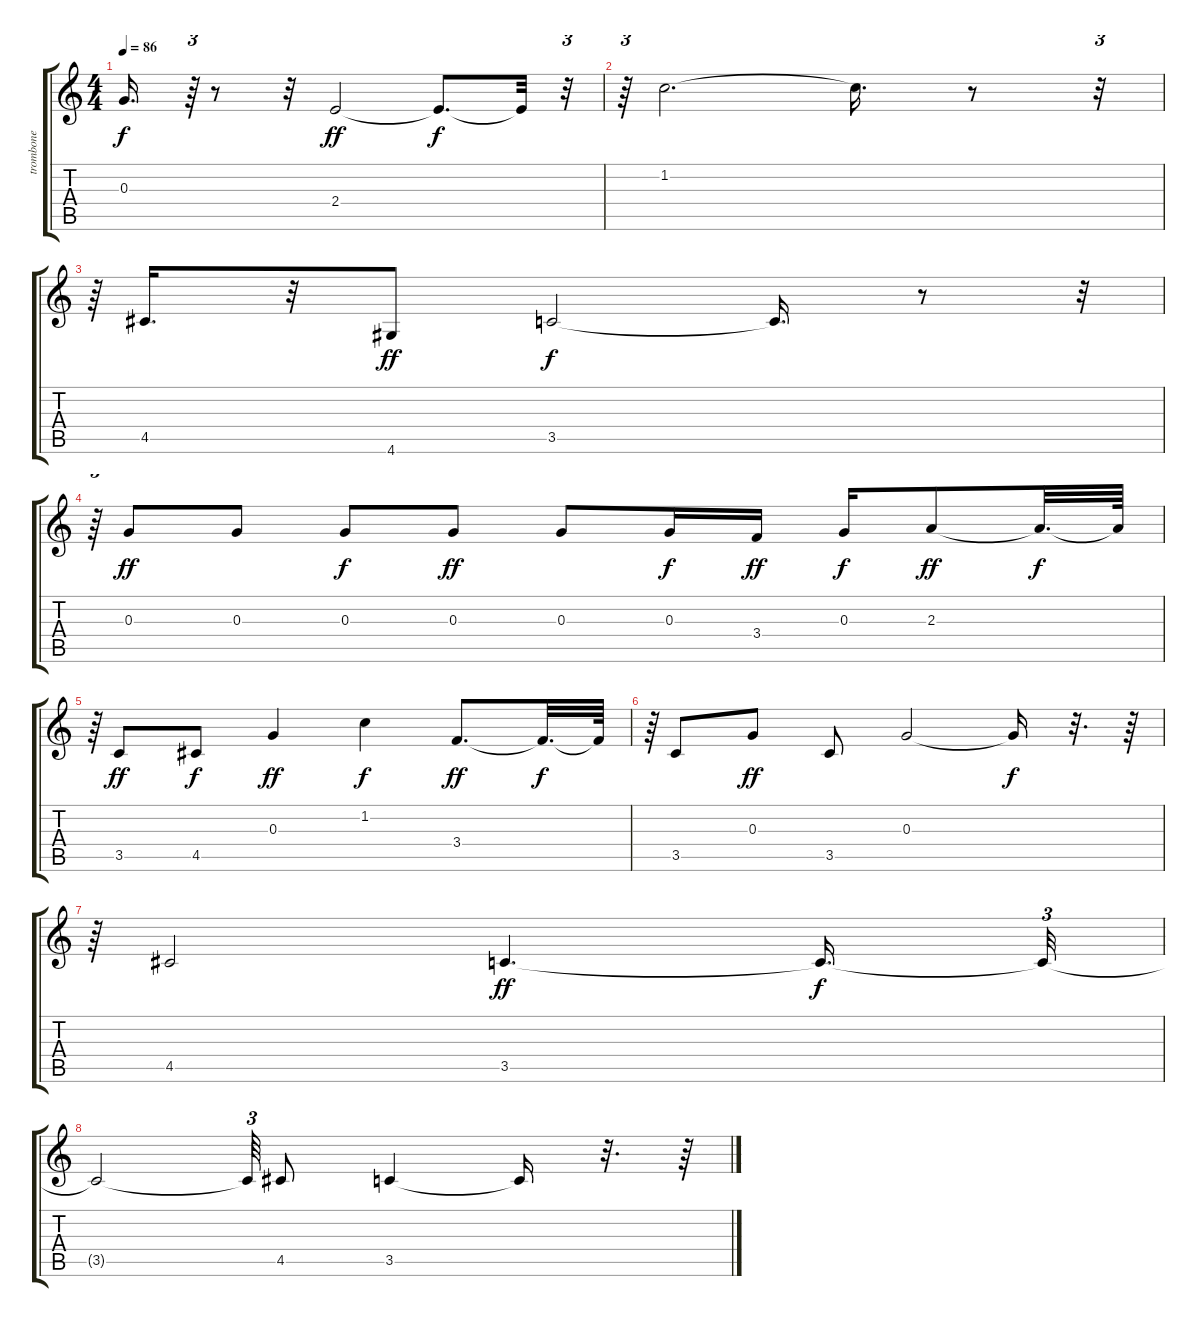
\track ("trombone" "trombone") {instrument distortionguitar}
\staff {score tabs}
\tuning (E4 B3 G3 D3 A2 E2) {hide}
\ts (4 4)
\tempo 86
\clef g2
\ks c
0.3{t}.16{d dy f} r.64{tu (3 2)} r.8 r.32 2.4.2{dy ff} 2.4{t}.8{d dy f} 2.4{t}.32 r.32{tu (3 2)} |
r.64{tu (3 2)} 1.2.2{d} 1.2{t}.16{d} r.8 r.32{tu (3 2)} |
r.64{tu (3 2)} 4.5.16{d} r.32 4.6.8{dy ff} 3.5.2{dy f} 3.5{t}.16{d} r.8 r.32{tu (3 2)} |
r.64{tu (3 2)} 0.3.8{dy ff} 0.3.8 0.3.8{dy f} 0.3.8{dy ff} 0.3.8 0.3.16{dy f} 3.4.16{dy ff} 0.3.16{dy f} 2.3.8{dy ff} 2.3{t}.32{d dy f} 2.3{t}.64 |
r.64{tu (3 2)} 3.5.8{dy ff} 4.5.8{dy f} 0.3.4{dy ff} 1.2.4{dy f} 3.4.8{d dy ff} 3.4{t}.32{d dy f} 3.4{t}.64 |
r.64{tu (3 2)} 3.5.8 0.3.8{dy ff} 3.5.8 0.3.2 0.3{t}.16{dy f} r.32{d} r.64 |
r.64{tu (3 2)} 4.5.2 3.5.4{d dy ff} 3.5{t}.16{d dy f} 3.5{t}.32{tu (3 2)} |
3.5{t}.2 3.5{t}.64{tu (3 2)} 4.5.8 3.5.4 3.5{t}.16 r.32{d} r.64
